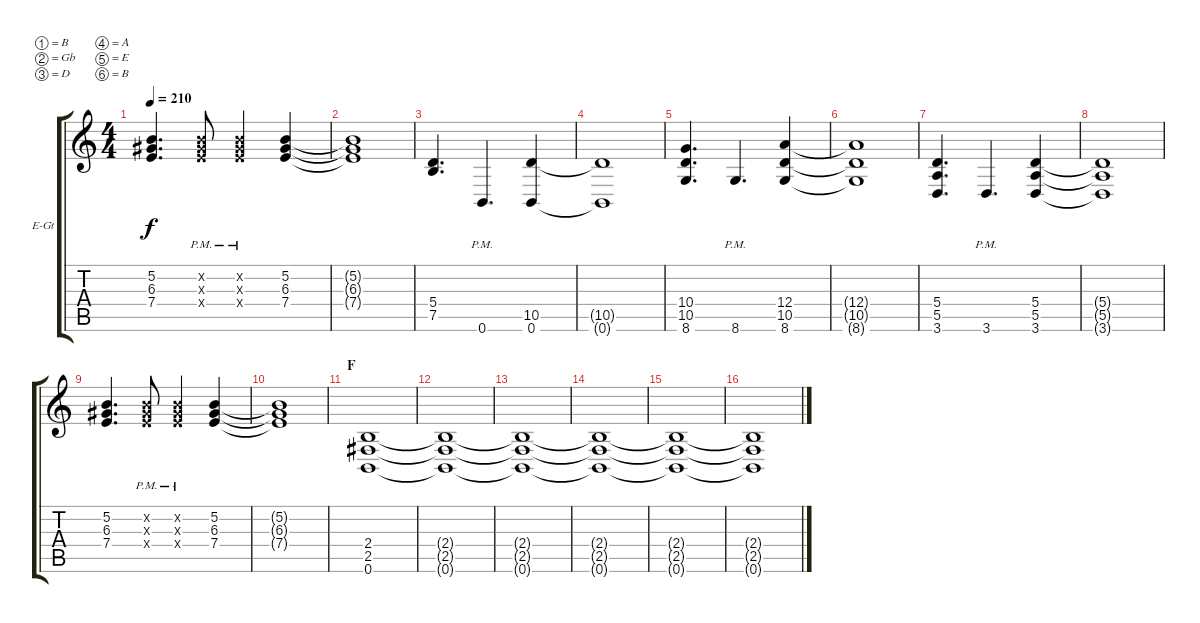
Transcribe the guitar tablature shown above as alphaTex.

\bracketExtendMode groupsimilarinstruments
\firstSystemTrackNameOrientation horizontal
\otherSystemsTrackNameOrientation horizontal
\track ("Rhythm Guitar" "E-Gt") {instrument distortionguitar}
\staff {score tabs}
\tuning (B3 Gb3 D3 A2 E2 B1)
\ts (4 4)
\tempo 210
\clef g2
\ks c
(7.4 6.3 5.2).4{d dy f} (7.4{pm x} 6.3{pm x} 5.2{pm x}).8 (7.4{pm x} 6.3{pm x} 5.2{pm x}).4 (7.4 6.3 5.2).4 |
(7.4{t} 6.3{t} 5.2{t}).1 |
(7.5 5.4).4{d} 0.6{pm}.4{d} (0.6 10.5).4 |
(10.5{t} 0.6{t}).1 |
(8.6 10.5 10.4).4{d} 8.6{pm}.4{d} (8.6 10.5 12.4).4 |
(12.4{t} 10.5{t} 8.6{t}).1 |
(3.6 5.5 5.4).4{d} 3.6{pm}.4{d} (3.6 5.5 5.4).4 |
(5.4{t} 5.5{t} 3.6{t}).1 |
(7.4 6.3 5.2).4{d} (7.4{pm x} 6.3{pm x} 5.2{pm x}).8 (7.4{pm x} 6.3{pm x} 5.2{pm x}).4 (7.4 6.3 5.2).4 |
(7.4{t} 6.3{t} 5.2{t}).1 |
\section ("" "F")
(0.6 2.5 2.4).1 |
(2.4{t} 2.5{t} 0.6{t}).1 |
(2.4{t} 2.5{t} 0.6{t}).1 |
(2.4{t} 2.5{t} 0.6{t}).1 |
(2.4{t} 2.5{t} 0.6{t}).1 |
(2.4{t} 2.5{t} 0.6{t}).1
